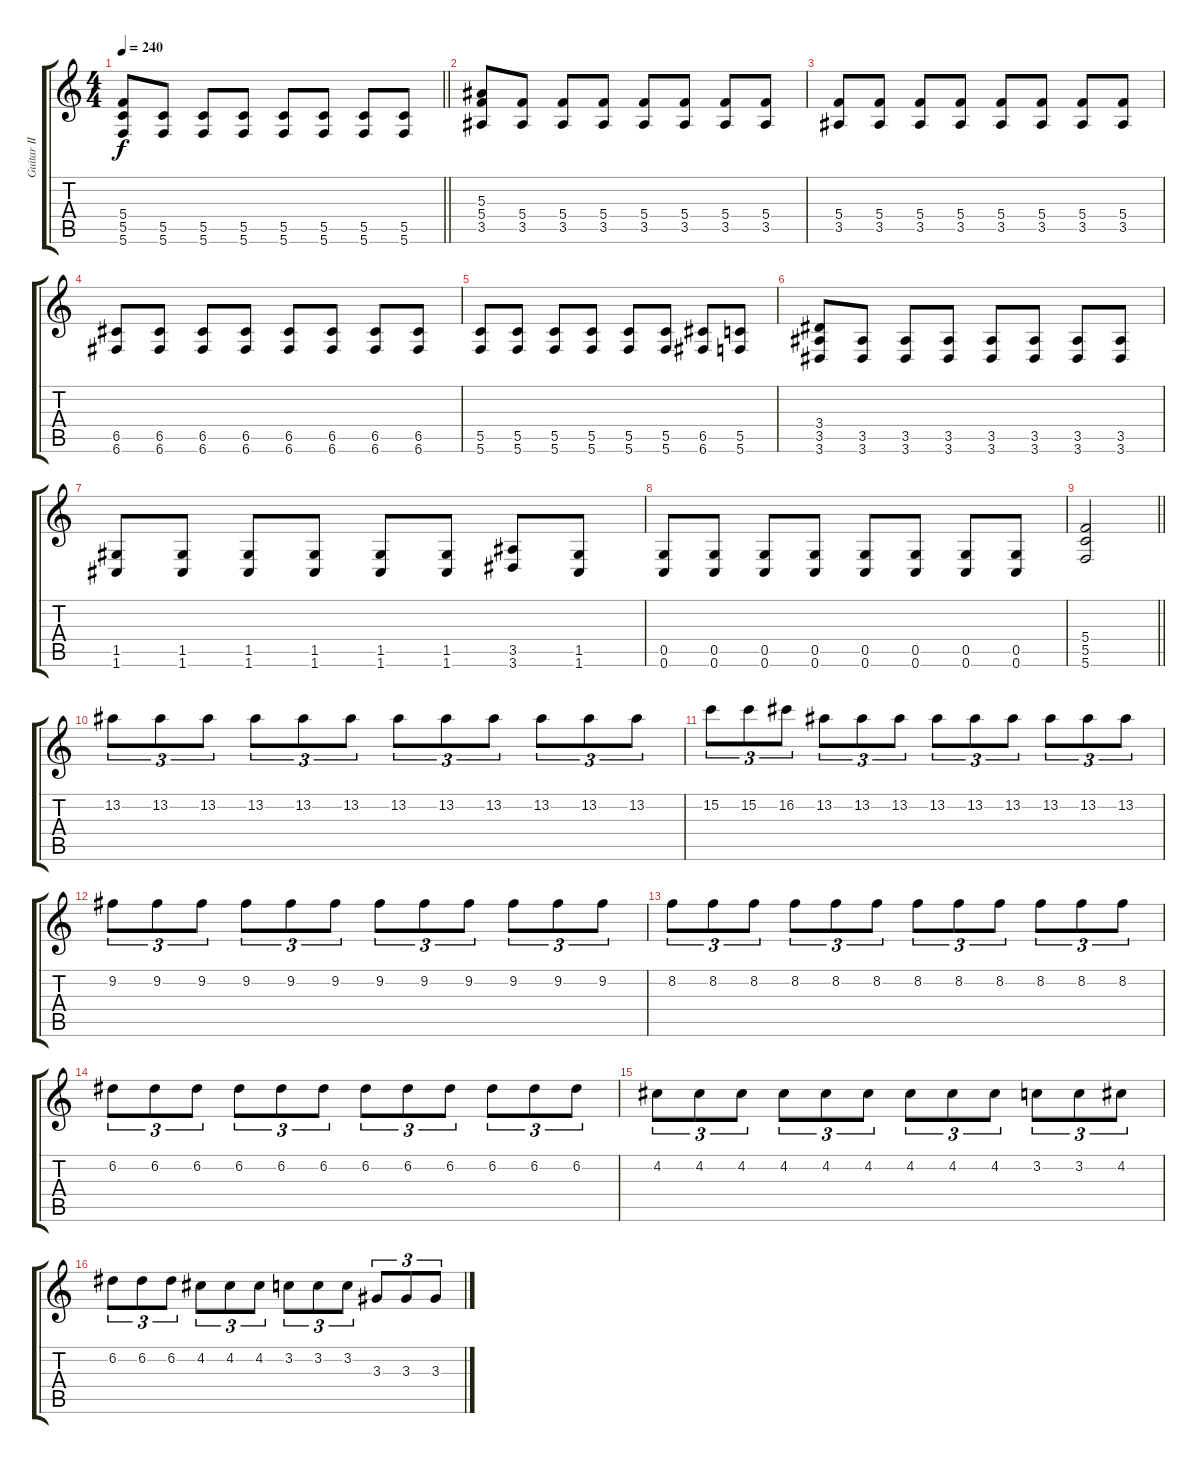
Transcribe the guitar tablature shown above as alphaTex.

\track ("Guitar II" "Guitar II") {instrument distortionguitar}
\staff {score tabs}
\tuning (D4 A3 F3 C3 G2 C2) {hide}
\ts (4 4)
\tempo 240
\clef g2
\barLineRight lightlight
\ks c
(5.4 5.5 5.6).8{dy f} (5.5 5.6).8 (5.5 5.6).8 (5.5 5.6).8 (5.5 5.6).8 (5.5 5.6).8 (5.5 5.6).8 (5.5 5.6).8 |
(5.3 5.4 3.5).8 (5.4 3.5).8 (5.4 3.5).8 (5.4 3.5).8 (5.4 3.5).8 (5.4 3.5).8 (5.4 3.5).8 (5.4 3.5).8 |
(5.4 3.5).8 (5.4 3.5).8 (5.4 3.5).8 (5.4 3.5).8 (5.4 3.5).8 (5.4 3.5).8 (5.4 3.5).8 (5.4 3.5).8 |
(6.5 6.6).8 (6.5 6.6).8 (6.5 6.6).8 (6.5 6.6).8 (6.5 6.6).8 (6.5 6.6).8 (6.5 6.6).8 (6.5 6.6).8 |
(5.5 5.6).8 (5.5 5.6).8 (5.5 5.6).8 (5.5 5.6).8 (5.5 5.6).8 (5.5 5.6).8 (6.5 6.6).8 (5.5 5.6).8 |
(3.4 3.5 3.6).8 (3.5 3.6).8 (3.5 3.6).8 (3.5 3.6).8 (3.5 3.6).8 (3.5 3.6).8 (3.5 3.6).8 (3.5 3.6).8 |
(1.5 1.6).8 (1.5 1.6).8 (1.5 1.6).8 (1.5 1.6).8 (1.5 1.6).8 (1.5 1.6).8 (3.5 3.6).8 (1.5 1.6).8 |
(0.5 0.6).8 (0.5 0.6).8 (0.5 0.6).8 (0.5 0.6).8 (0.5 0.6).8 (0.5 0.6).8 (0.5 0.6).8 (0.5 0.6).8 |
\barLineRight lightlight
(5.4 5.5 5.6).2 |
13.2.8{tu (3 2)} 13.2.8{tu (3 2)} 13.2.8{tu (3 2)} 13.2.8{tu (3 2)} 13.2.8{tu (3 2)} 13.2.8{tu (3 2)} 13.2.8{tu (3 2)} 13.2.8{tu (3 2)} 13.2.8{tu (3 2)} 13.2.8{tu (3 2)} 13.2.8{tu (3 2)} 13.2.8{tu (3 2)} |
15.2.8{tu (3 2)} 15.2.8{tu (3 2)} 16.2.8{tu (3 2)} 13.2.8{tu (3 2)} 13.2.8{tu (3 2)} 13.2.8{tu (3 2)} 13.2.8{tu (3 2)} 13.2.8{tu (3 2)} 13.2.8{tu (3 2)} 13.2.8{tu (3 2)} 13.2.8{tu (3 2)} 13.2.8{tu (3 2)} |
9.2.8{tu (3 2)} 9.2.8{tu (3 2)} 9.2.8{tu (3 2)} 9.2.8{tu (3 2)} 9.2.8{tu (3 2)} 9.2.8{tu (3 2)} 9.2.8{tu (3 2)} 9.2.8{tu (3 2)} 9.2.8{tu (3 2)} 9.2.8{tu (3 2)} 9.2.8{tu (3 2)} 9.2.8{tu (3 2)} |
8.2.8{tu (3 2)} 8.2.8{tu (3 2)} 8.2.8{tu (3 2)} 8.2.8{tu (3 2)} 8.2.8{tu (3 2)} 8.2.8{tu (3 2)} 8.2.8{tu (3 2)} 8.2.8{tu (3 2)} 8.2.8{tu (3 2)} 8.2.8{tu (3 2)} 8.2.8{tu (3 2)} 8.2.8{tu (3 2)} |
6.2.8{tu (3 2)} 6.2.8{tu (3 2)} 6.2.8{tu (3 2)} 6.2.8{tu (3 2)} 6.2.8{tu (3 2)} 6.2.8{tu (3 2)} 6.2.8{tu (3 2)} 6.2.8{tu (3 2)} 6.2.8{tu (3 2)} 6.2.8{tu (3 2)} 6.2.8{tu (3 2)} 6.2.8{tu (3 2)} |
4.2.8{tu (3 2)} 4.2.8{tu (3 2)} 4.2.8{tu (3 2)} 4.2.8{tu (3 2)} 4.2.8{tu (3 2)} 4.2.8{tu (3 2)} 4.2.8{tu (3 2)} 4.2.8{tu (3 2)} 4.2.8{tu (3 2)} 3.2.8{tu (3 2)} 3.2.8{tu (3 2)} 4.2.8{tu (3 2)} |
6.2.8{tu (3 2)} 6.2.8{tu (3 2)} 6.2.8{tu (3 2)} 4.2.8{tu (3 2)} 4.2.8{tu (3 2)} 4.2.8{tu (3 2)} 3.2.8{tu (3 2)} 3.2.8{tu (3 2)} 3.2.8{tu (3 2)} 3.3.8{tu (3 2)} 3.3.8{tu (3 2)} 3.3.8{tu (3 2)}
